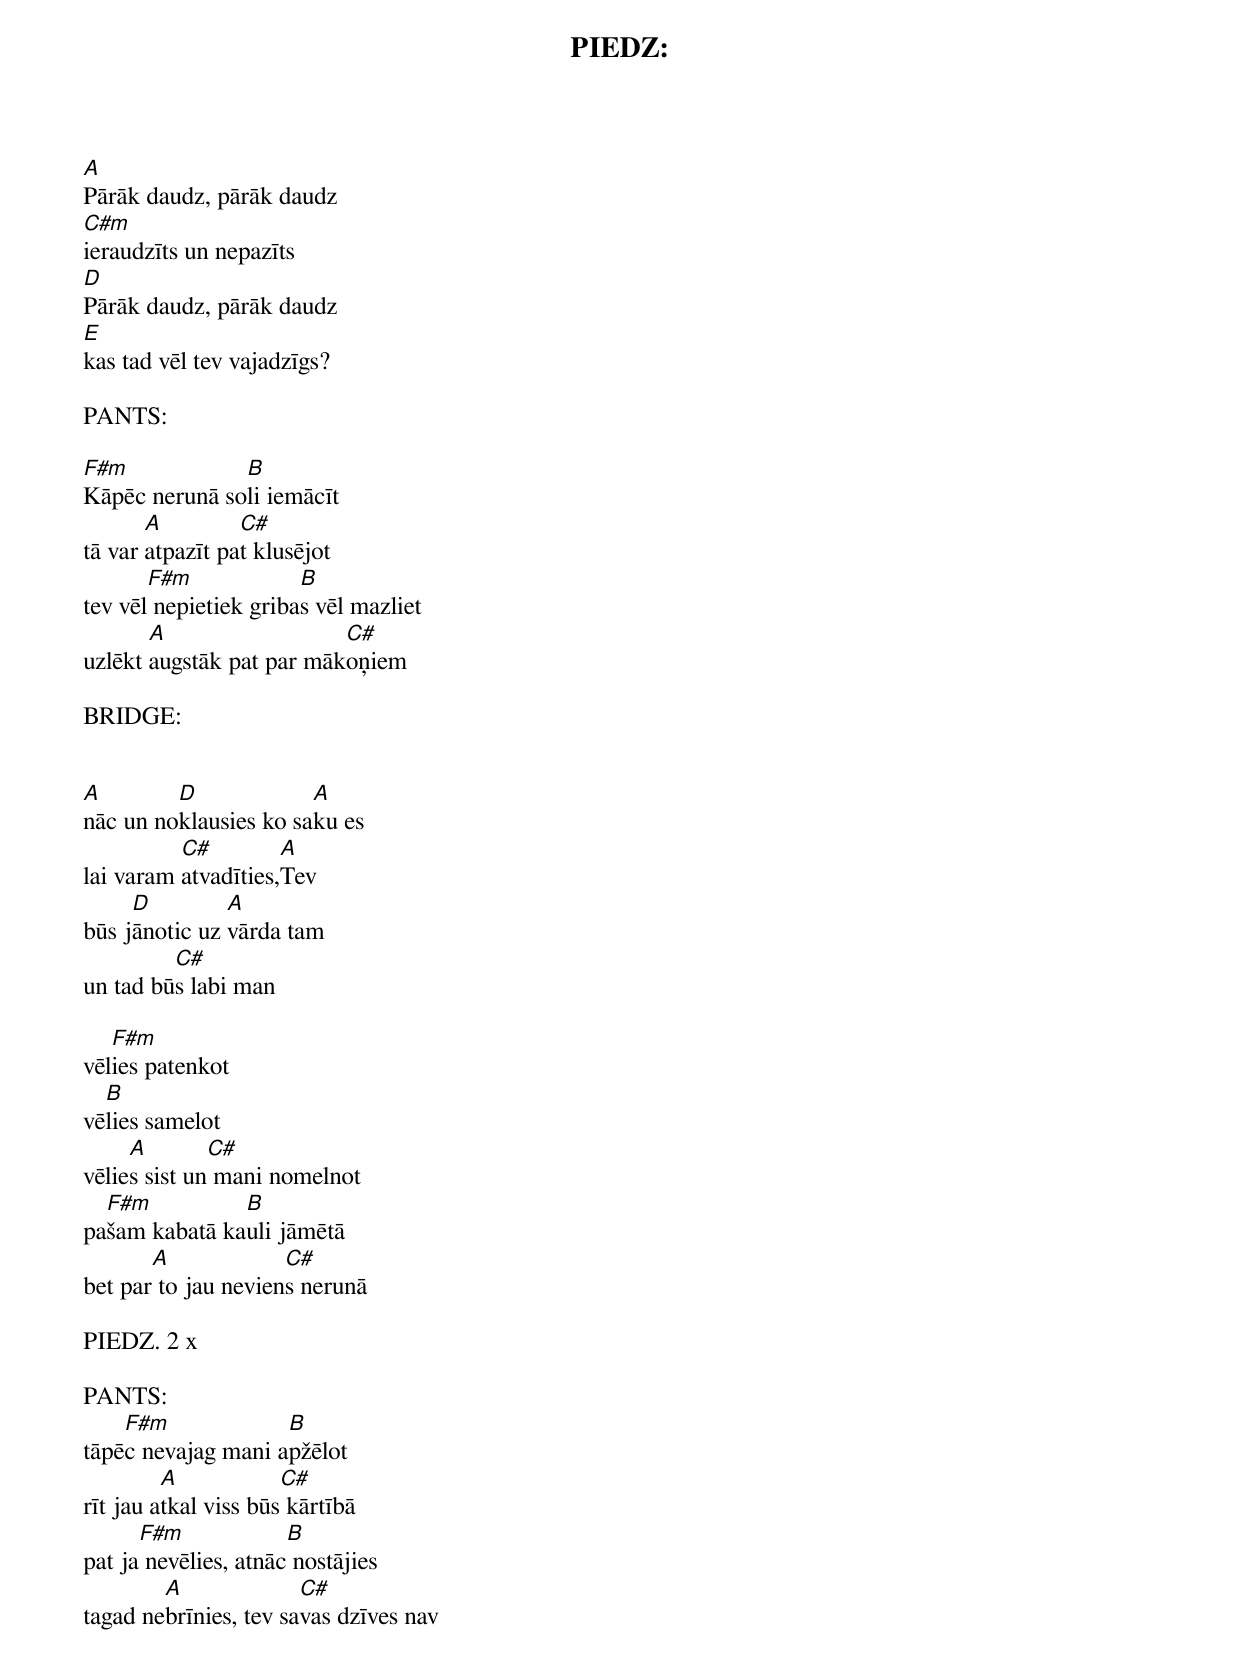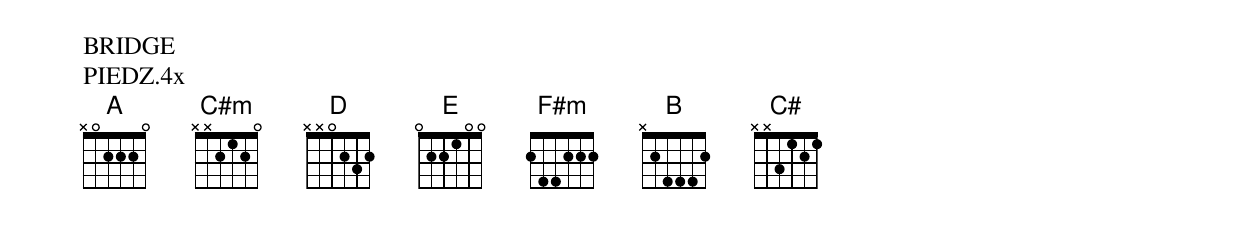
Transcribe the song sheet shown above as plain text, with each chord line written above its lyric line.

PIEDZ:

A
Pārāk daudz, pārāk daudz
C#m
ieraudzīts un nepazīts
D
Pārāk daudz, pārāk daudz
E
kas tad vēl tev vajadzīgs?

PANTS:

F#m            B
Kāpēc nerunā soli iemācīt
       A         C#
tā var atpazīt pat klusējot
       F#m             B
tev vēl nepietiek gribas vēl mazliet
       A                  C#
uzlēkt augstāk pat par mākoņiem

BRIDGE:


A        D             A
nāc un noklausies ko saku es
          C#         A
lai varam atvadīties,Tev
     D         A
būs jānotic uz vārda tam
         C#
un tad būs labi man

   F#m
vēlies patenkot
  B
vēlies samelot
     A        C#
vēlies sist un mani nomelnot
  F#m          B
pašam kabatā kauli jāmētā
       A             C#
bet par to jau neviens nerunā

PIEDZ. 2 x

PANTS:
    F#m             B
tāpēc nevajag mani apžēlot
         A            C#
rīt jau atkal viss būs kārtībā
      F#m             B
pat ja nevēlies, atnāc nostājies
        A              C#
tagad nebrīnies, tev savas dzīves nav

BRIDGE
PIEDZ.4x
